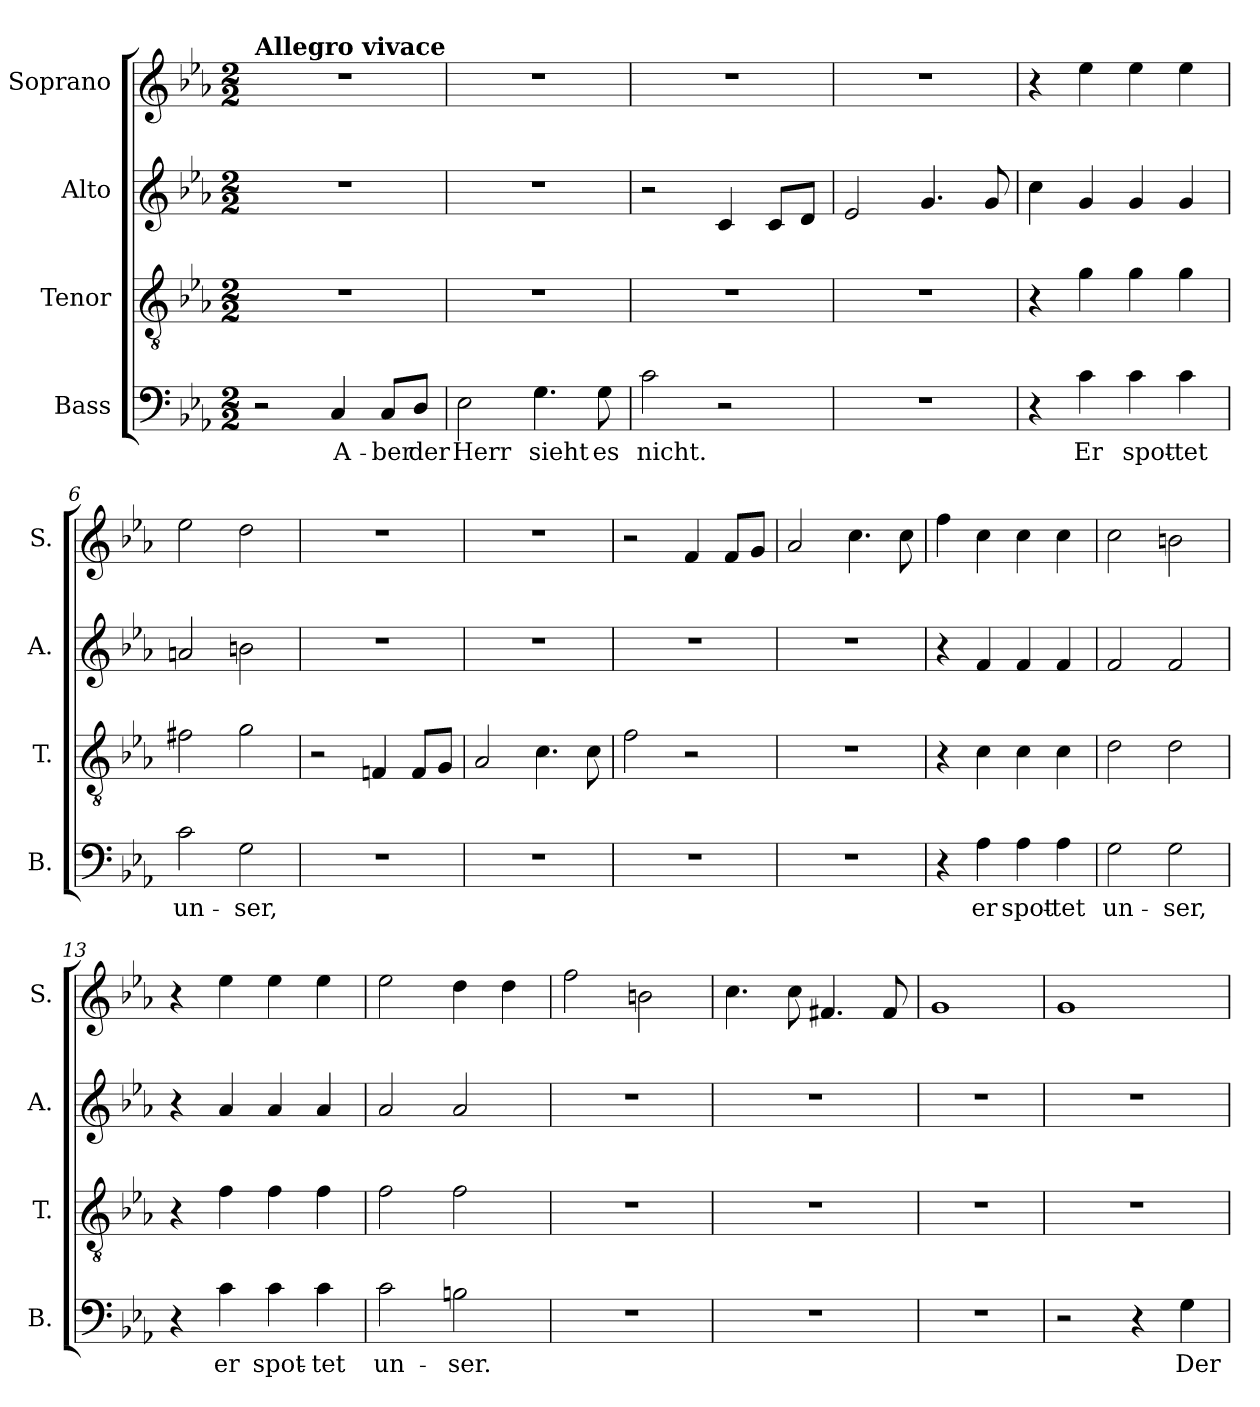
**kern	**text	**kern	**kern	**kern
*part4	*part4	*part3	*part2	*part1
*staff4	*staff4	*staff3	*staff2	*staff1
*I"Bass	*	*I"Tenor	*I"Alto	*I"Soprano
*I'B.	*	*I'T.	*I'A.	*I'S.
*clefF4	*	*clefGv2	*clefG2	*clefG2
*k[b-e-a-]	*	*k[b-e-a-]	*k[b-e-a-]	*k[b-e-a-]
*M2/2	*	*M2/2	*M2/2	*M2/2
*MM96	*	*MM96	*MM96	*MM96
=1	=1	=1	=1	=1
!	!	!	!	!LO:TX:a:B:t=Allegro vivace
2r	.	1r	1r	1r
4C/	A-	.	.	.
8C/L	-ber	.	.	.
8D/J	der	.	.	.
=2	=2	=2	=2	=2
2E-\	Herr	1r	1r	1r
4.G\	sieht	.	.	.
8G\	es	.	.	.
=3	=3	=3	=3	=3
2c\	nicht.	1r	2r	1r
2r	.	.	4c/	.
.	.	.	8c/L	.
.	.	.	8d/J	.
=4	=4	=4	=4	=4
1r	.	1r	2e-/	1r
.	.	.	4.g/	.
.	.	.	8g/	.
=5	=5	=5	=5	=5
4r	.	4r	4cc\	4r
4c\	Er	4g\	4g/	4ee-\
4c\	spot-	4g\	4g/	4ee-\
4c\	-tet	4g\	4g/	4ee-\
=6	=6	=6	=6	=6
2c\	un-	2f#X\	2an/	2ee-\
2G\	-ser,	2g\	2bn\	2dd\
=7	=7	=7	=7	=7
1r	.	2r	1r	1r
.	.	4Fn/	.	.
.	.	8F/L	.	.
.	.	8G/J	.	.
=8	=8	=8	=8	=8
1r	.	2A-/	1r	1r
.	.	4.c\	.	.
.	.	8c\	.	.
=9	=9	=9	=9	=9
1r	.	2f\	1r	2r
.	.	2r	.	4f/
.	.	.	.	8f/L
.	.	.	.	8g/J
=10	=10	=10	=10	=10
1r	.	1r	1r	2a-/
.	.	.	.	4.cc\
.	.	.	.	8cc\
!!LO:LB:g=z
=11	=11	=11	=11	=11
4r	.	4r	4r	4ff\
4A-\	er	4c\	4f/	4cc\
4A-\	spot-	4c\	4f/	4cc\
4A-\	-tet	4c\	4f/	4cc\
=12	=12	=12	=12	=12
2G\	un-	2d\	2f/	2cc\
2G\	-ser,	2d\	2f/	2bn\
=13	=13	=13	=13	=13
4r	.	4r	4r	4r
4c\	er	4f\	4a-/	4ee-\
4c\	spot-	4f\	4a-/	4ee-\
4c\	-tet	4f\	4a-/	4ee-\
=14	=14	=14	=14	=14
2c\	un-	2f\	2a-/	2ee-\
2Bn\	-ser.	2f\	2a-/	4dd\
.	.	.	.	4dd\
=15	=15	=15	=15	=15
1r	.	1r	1r	2ff\
.	.	.	.	2bn\
=16	=16	=16	=16	=16
1r	.	1r	1r	4.cc\
.	.	.	.	8cc\
.	.	.	.	4.f#X/
.	.	.	.	8f#/
=17	=17	=17	=17	=17
1r	.	1r	1r	1g
=18	=18	=18	=18	=18
2r	.	1r	1r	1g
4r	.	.	.	.
4G\	Der	.	.	.
=	=	=	=	=
*-	*-	*-	*-	*-
